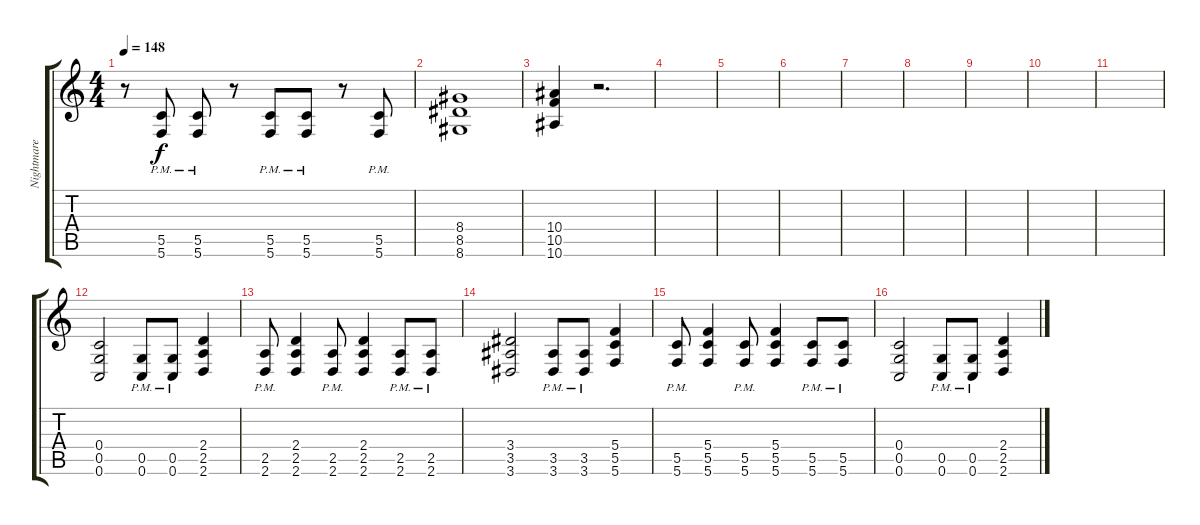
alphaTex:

\track ("Nightmare Industries" "Nightmare ") {instrument distortionguitar}
\staff {score tabs}
\tuning (D4 A3 F3 C3 G2 C2) {hide}
\ts (4 4)
\tempo 148
\clef g2
\ks c
r.8{dy f} (5.5{pm} 5.6{pm}).8 (5.5{pm} 5.6{pm}).8 r.8 (5.5{pm} 5.6{pm}).8 (5.5{pm} 5.6{pm}).8 r.8 (5.5{pm} 5.6{pm}).8 |
(8.4 8.5 8.6).1 |
(10.4 10.5 10.6).4 r.2{d} |
|
|
|
|
|
|
|
|
(0.4 0.5 0.6).2 (0.5{pm} 0.6{pm}).8 (0.5{pm} 0.6{pm}).8 (2.4 2.5 2.6).4 |
(2.5{pm} 2.6{pm}).8 (2.4 2.5 2.6).4 (2.5{pm} 2.6{pm}).8 (2.4 2.5 2.6).4 (2.5{pm} 2.6{pm}).8 (2.5{pm} 2.6{pm}).8 |
(3.4 3.5 3.6).2 (3.5{pm} 3.6{pm}).8 (3.5{pm} 3.6{pm}).8 (5.4 5.5 5.6).4 |
(5.5{pm} 5.6{pm}).8 (5.4 5.5 5.6).4 (5.5{pm} 5.6{pm}).8 (5.4 5.5 5.6).4 (5.5{pm} 5.6{pm}).8 (5.5{pm} 5.6{pm}).8 |
(0.4 0.5 0.6).2 (0.5{pm} 0.6{pm}).8 (0.5{pm} 0.6{pm}).8 (2.4 2.5 2.6).4
